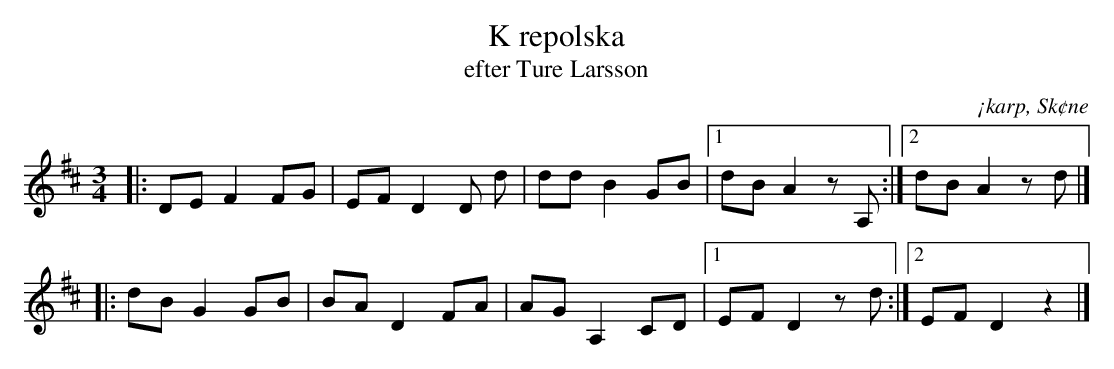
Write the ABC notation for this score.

X:1
T:K repolska
T:efter Ture Larsson
O:¡karp, Sk¢ne
M:3/4
L:1/8
K:D
|: DE F2 FG | EF D2 D d | dd B2 GB |1 dB A2 zA, :|2 dB A2 zd |]
|: dB G2 GB | BA D2 FA | AG A,2 CD |1 EF D2 zd :|2 EF D2 z2 |]
